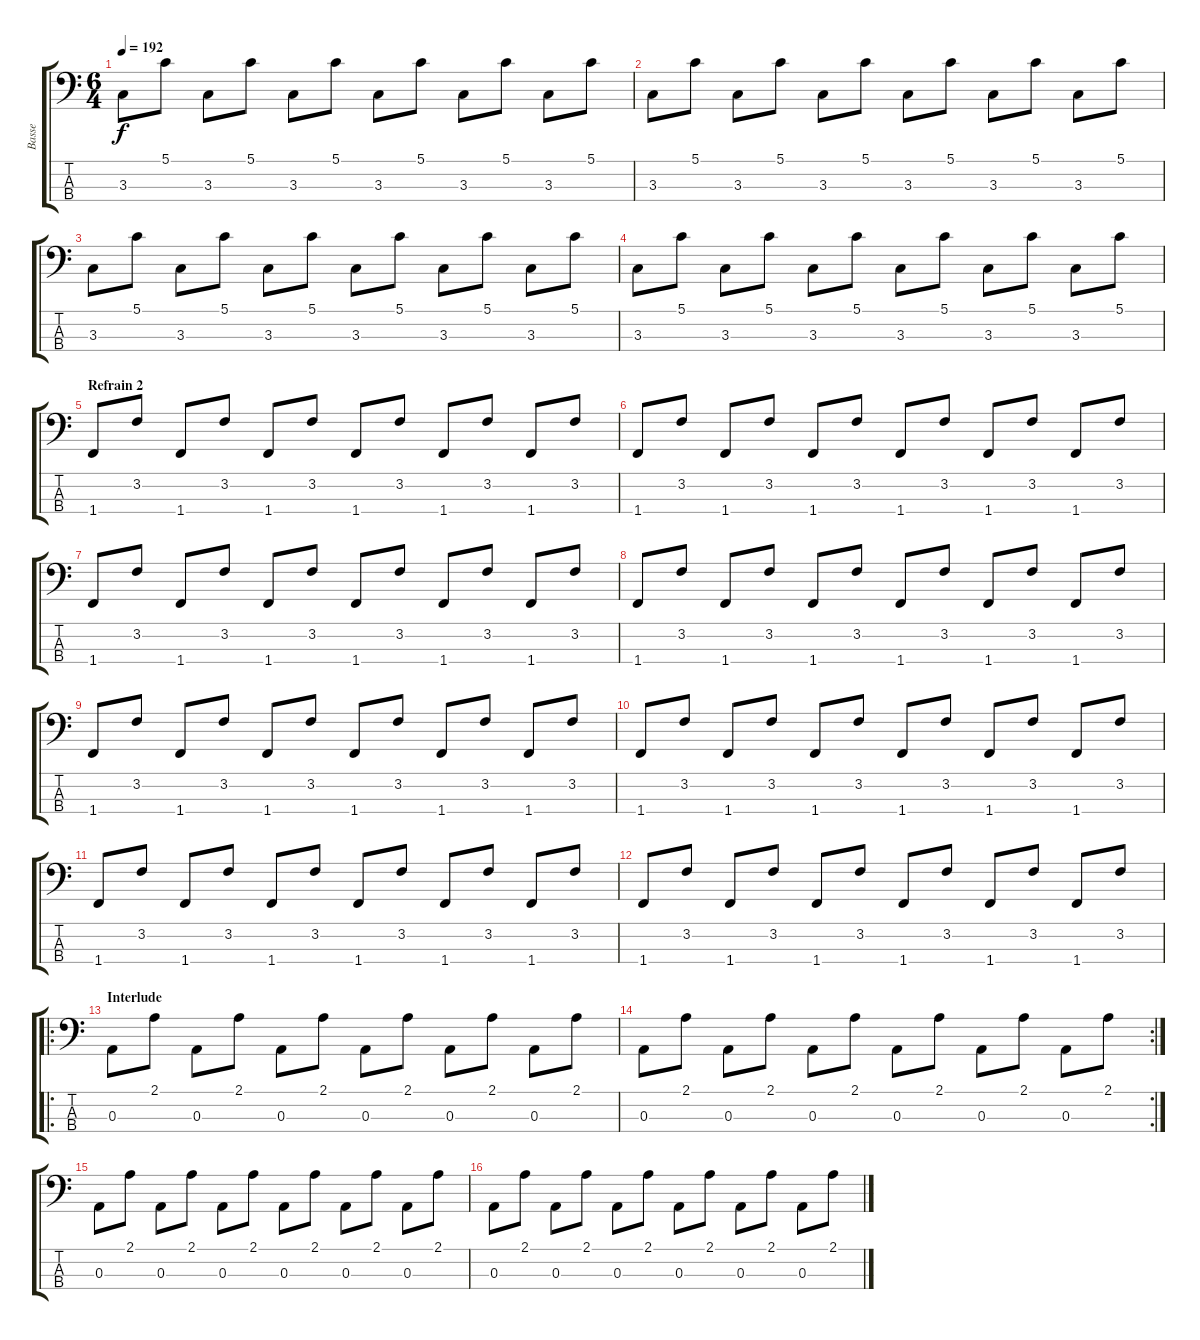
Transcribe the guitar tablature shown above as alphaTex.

\track ("Basse" "Basse") {instrument electricbasspick}
\staff {score tabs}
\tuning (G2 D2 A1 E1) {hide}
\ts (6 4)
\tempo 192
\clef f4
\ks c
3.3.8{dy f} 5.1.8 3.3.8 5.1.8 3.3.8 5.1.8 3.3.8 5.1.8 3.3.8 5.1.8 3.3.8 5.1.8 |
3.3.8 5.1.8 3.3.8 5.1.8 3.3.8 5.1.8 3.3.8 5.1.8 3.3.8 5.1.8 3.3.8 5.1.8 |
3.3.8 5.1.8 3.3.8 5.1.8 3.3.8 5.1.8 3.3.8 5.1.8 3.3.8 5.1.8 3.3.8 5.1.8 |
3.3.8 5.1.8 3.3.8 5.1.8 3.3.8 5.1.8 3.3.8 5.1.8 3.3.8 5.1.8 3.3.8 5.1.8 |
\section ("" "Refrain 2")
1.4.8 3.2.8 1.4.8 3.2.8 1.4.8 3.2.8 1.4.8 3.2.8 1.4.8 3.2.8 1.4.8 3.2.8 |
1.4.8 3.2.8 1.4.8 3.2.8 1.4.8 3.2.8 1.4.8 3.2.8 1.4.8 3.2.8 1.4.8 3.2.8 |
1.4.8 3.2.8 1.4.8 3.2.8 1.4.8 3.2.8 1.4.8 3.2.8 1.4.8 3.2.8 1.4.8 3.2.8 |
1.4.8 3.2.8 1.4.8 3.2.8 1.4.8 3.2.8 1.4.8 3.2.8 1.4.8 3.2.8 1.4.8 3.2.8 |
1.4.8 3.2.8 1.4.8 3.2.8 1.4.8 3.2.8 1.4.8 3.2.8 1.4.8 3.2.8 1.4.8 3.2.8 |
1.4.8 3.2.8 1.4.8 3.2.8 1.4.8 3.2.8 1.4.8 3.2.8 1.4.8 3.2.8 1.4.8 3.2.8 |
1.4.8 3.2.8 1.4.8 3.2.8 1.4.8 3.2.8 1.4.8 3.2.8 1.4.8 3.2.8 1.4.8 3.2.8 |
1.4.8 3.2.8 1.4.8 3.2.8 1.4.8 3.2.8 1.4.8 3.2.8 1.4.8 3.2.8 1.4.8 3.2.8 |
\ro
\section ("" "Interlude")
0.3.8 2.1.8 0.3.8 2.1.8 0.3.8 2.1.8 0.3.8 2.1.8 0.3.8 2.1.8 0.3.8 2.1.8 |
\rc 2
0.3.8 2.1.8 0.3.8 2.1.8 0.3.8 2.1.8 0.3.8 2.1.8 0.3.8 2.1.8 0.3.8 2.1.8 |
0.3.8 2.1.8 0.3.8 2.1.8 0.3.8 2.1.8 0.3.8 2.1.8 0.3.8 2.1.8 0.3.8 2.1.8 |
0.3.8 2.1.8 0.3.8 2.1.8 0.3.8 2.1.8 0.3.8 2.1.8 0.3.8 2.1.8 0.3.8 2.1.8
